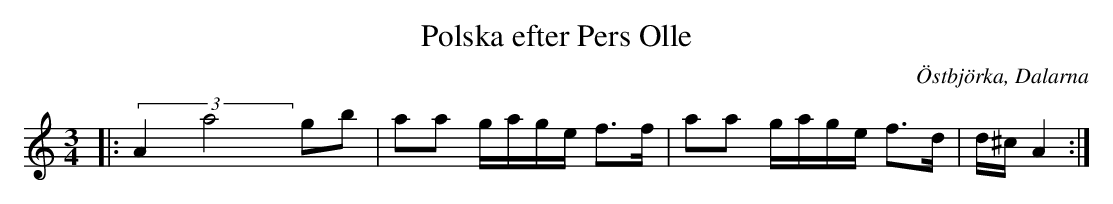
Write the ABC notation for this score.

X:1
T:Polska efter Pers Olle
O:Östbjörka, Dalarna
M:3/4
L:1/16
K:D Dor
|: (3:4:2A4a8 g2b2 | a2a2 gage f3f | a2a2 gage f3d | d^c A4 :|
